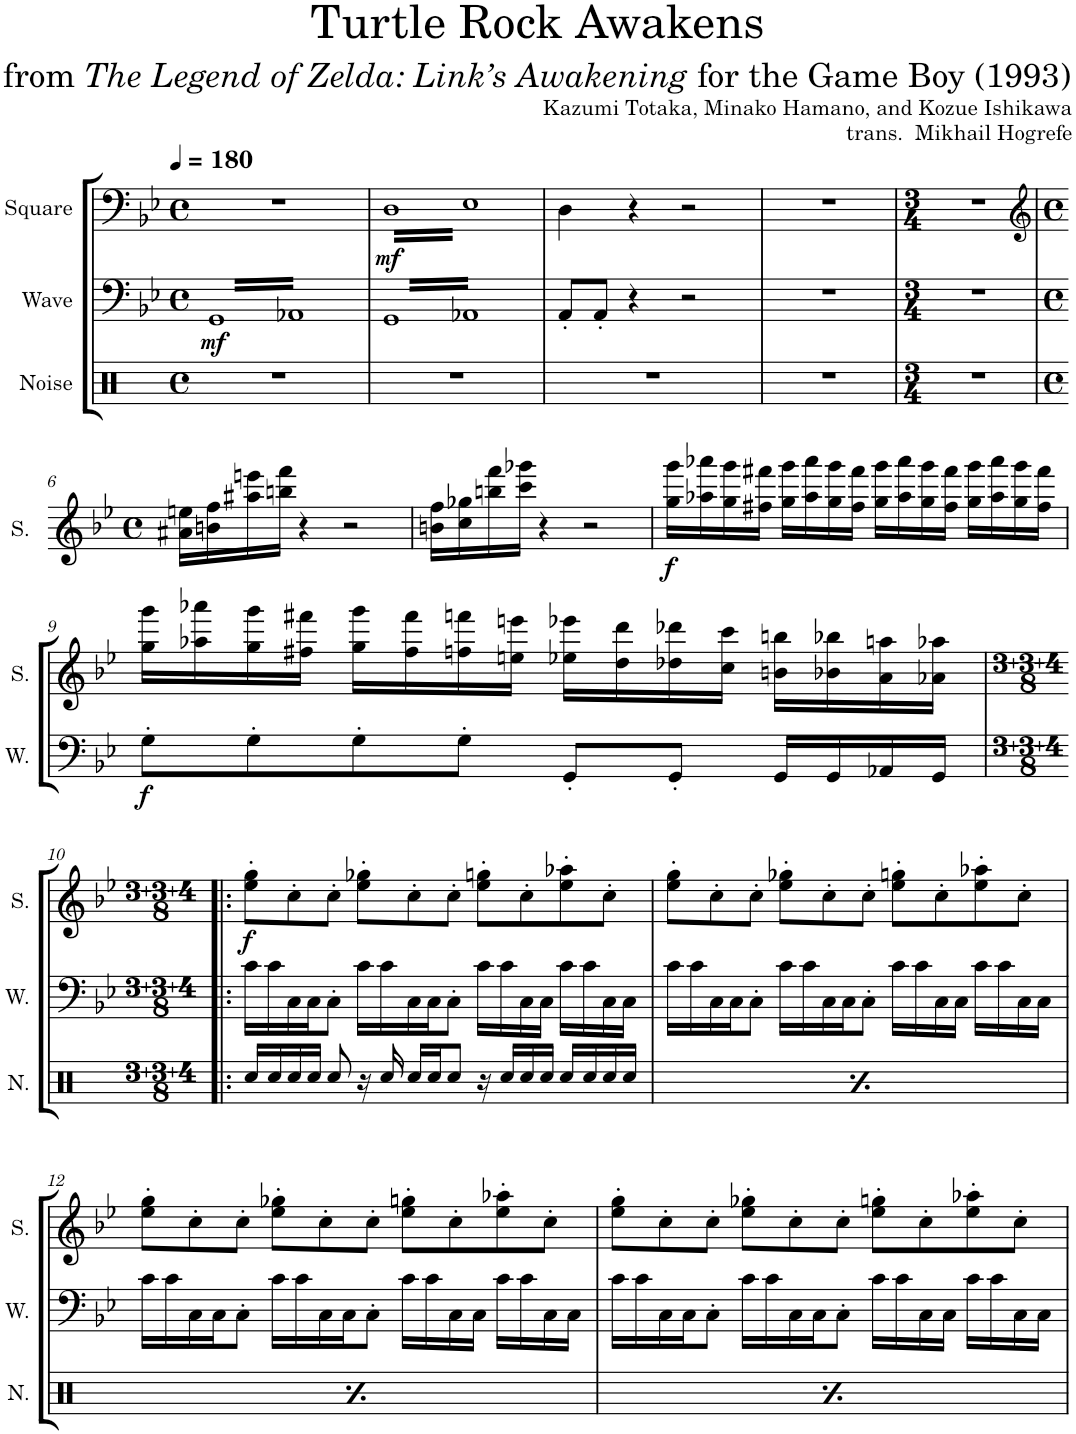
**kern	**kern	**dynam	**kern	**dynam
*part3	*part2	*part2	*part1	*part1
*staff3	*staff2	*staff2	*staff1	*staff1
*I"Noise	*I"Wave	*	*I"Square	*
*I'N.	*I'W.	*	*I'S.	*
*clefX	*clefF4	*	*clefF4	*
*k[]	*k[b-e-]	*	*k[b-e-]	*
*M4/4	*M4/4	*	*M4/4	*
*met(c)	*met(c)	*	*met(c)	*
*MM180	*MM180	*	*MM180	*
=1	=1	=1	=1	=1
!	!	!LO:DY:b	!	!
*	*tremolo	*	*	*
1r	32GGLLL	mf	1r	.
.	32AA-X	.	.	.
.	32GG	.	.	.
.	32AA-X	.	.	.
.	32GG	.	.	.
.	32AA-X	.	.	.
.	32GG	.	.	.
.	32AA-X	.	.	.
.	32GG	.	.	.
.	32AA-X	.	.	.
.	32GG	.	.	.
.	32AA-X	.	.	.
.	32GG	.	.	.
.	32AA-X	.	.	.
.	32GG	.	.	.
.	32AA-X	.	.	.
.	32GG	.	.	.
.	32AA-X	.	.	.
.	32GG	.	.	.
.	32AA-X	.	.	.
.	32GG	.	.	.
.	32AA-X	.	.	.
.	32GG	.	.	.
.	32AA-X	.	.	.
.	32GG	.	.	.
.	32AA-X	.	.	.
.	32GG	.	.	.
.	32AA-X	.	.	.
.	32GG	.	.	.
.	32AA-X	.	.	.
.	32GG	.	.	.
.	32AA-XJJJ	.	.	.
=2	=2	=2	=2	=2
!	!	!	!	!LO:DY:b
*	*	*	*tremolo	*
1r	32GGLLL	.	32DLLL	mf
.	32AA-X	.	32E-	.
.	32GG	.	32D	.
.	32AA-X	.	32E-	.
.	32GG	.	32D	.
.	32AA-X	.	32E-	.
.	32GG	.	32D	.
.	32AA-X	.	32E-	.
.	32GG	.	32D	.
.	32AA-X	.	32E-	.
.	32GG	.	32D	.
.	32AA-X	.	32E-	.
.	32GG	.	32D	.
.	32AA-X	.	32E-	.
.	32GG	.	32D	.
.	32AA-X	.	32E-	.
.	32GG	.	32D	.
.	32AA-X	.	32E-	.
.	32GG	.	32D	.
.	32AA-X	.	32E-	.
.	32GG	.	32D	.
.	32AA-X	.	32E-	.
.	32GG	.	32D	.
.	32AA-X	.	32E-	.
.	32GG	.	32D	.
.	32AA-X	.	32E-	.
.	32GG	.	32D	.
.	32AA-X	.	32E-	.
.	32GG	.	32D	.
.	32AA-X	.	32E-	.
.	32GG	.	32D	.
.	32AA-XJJJ	.	32E-JJJ	.
*	*	*	*Xtremolo	*
*	*Xtremolo	*	*	*
=3	=3	=3	=3	=3
1r	8AA'/L	.	4D\	.
.	.	.	.	.
.	.	.	.	.
.	.	.	.	.
.	8AA'/J	.	.	.
.	.	.	.	.
.	.	.	.	.
.	.	.	.	.
.	4r	.	4r	.
.	.	.	.	.
.	.	.	.	.
.	.	.	.	.
.	.	.	.	.
.	.	.	.	.
.	.	.	.	.
.	.	.	.	.
.	2r	.	2r	.
=4	=4	=4	=4	=4
1r	1r	.	1r	.
=5	=5	=5	=5	=5
*M3/4	*M3/4	*	*M3/4	*
2.r	2.r	.	2.r	.
!!LO:LB:g=z
=6	=6	=6	=6	=6
*	*	*	*clefG2	*
*M4/4	*M4/4	*	*M4/4	*
*met(c)	*met(c)	*	*met(c)	*
1r	1r	.	16a#X\ 16een\LL	.
.	.	.	16bn\ 16ff\	.
.	.	.	16aa#X\ 16eeen\	.
.	.	.	16bbn\ 16fff\JJ	.
.	.	.	4r	.
.	.	.	2r	.
=7	=7	=7	=7	=7
1r	1r	.	16bn\ 16ff\LL	.
.	.	.	16cc\ 16gg-X\	.
.	.	.	16bbn\ 16fff\	.
.	.	.	16ccc\ 16ggg-X\JJ	.
.	.	.	4r	.
.	.	.	2r	.
=8	=8	=8	=8	=8
!	!	!	!	!LO:DY:b
1r	1r	.	16gg\ 16ggg\LL	f
.	.	.	16aa-X\ 16aaa-X\	.
.	.	.	16gg\ 16ggg\	.
.	.	.	16ff#X\ 16fff#X\JJ	.
.	.	.	16gg\ 16ggg\LL	.
.	.	.	16aa-\ 16aaa-\	.
.	.	.	16gg\ 16ggg\	.
.	.	.	16ff#\ 16fff#\JJ	.
.	.	.	16gg\ 16ggg\LL	.
.	.	.	16aa-\ 16aaa-\	.
.	.	.	16gg\ 16ggg\	.
.	.	.	16ff#\ 16fff#\JJ	.
.	.	.	16gg\ 16ggg\LL	.
.	.	.	16aa-\ 16aaa-\	.
.	.	.	16gg\ 16ggg\	.
.	.	.	16ff#\ 16fff#\JJ	.
!!LO:LB:g=z
=9	=9	=9	=9	=9
!	!	!LO:DY:b	!	!
1r	8G'\L	f	16gg\ 16ggg\LL	.
.	.	.	16aa-X\ 16aaa-X\	.
.	8G'\	.	16gg\ 16ggg\	.
.	.	.	16ff#X\ 16fff#X\JJ	.
.	8G'\	.	16gg\ 16ggg\LL	.
.	.	.	16ff#\ 16fff#\	.
.	8G'\J	.	16ffn\ 16fffn\	.
.	.	.	16een\ 16eeen\JJ	.
.	8GG'/L	.	16ee-X\ 16eee-X\LL	.
.	.	.	16dd\ 16ddd\	.
.	8GG'/J	.	16dd-X\ 16ddd-X\	.
.	.	.	16cc\ 16ccc\JJ	.
.	16GG/LL	.	16bn\ 16bbn\LL	.
.	16GG/	.	16b-X\ 16bb-X\	.
.	16AA-X/	.	16a\ 16aan\	.
.	16GG/JJ	.	16a-X\ 16aa-X\JJ	.
!!LO:LB:g=z
=10!|:	=10!|:	=10!|:	=10!|:	=10!|:
*M3/8+3/8+4/8	*M3/8+3/8+4/8	*	*M3/8+3/8+4/8	*
!	!	!	!	!LO:DY:b
16Rcc/LL	16c\LL	.	8ee-\' 8gg\'L	f
16Rcc/	16c\	.	.	.
16Rcc/	16C\	.	8cc'\	.
16Rcc/JJ	16C\J	.	.	.
8Rcc/	8C'\J	.	8cc'\J	.
16r	16c\LL	.	8ee-\' 8gg-X\'L	.
16Rcc/	16c\	.	.	.
16Rcc/LL	16C\	.	8cc'\	.
16Rcc/J	16C\J	.	.	.
8Rcc/J	8C'\J	.	8cc'\J	.
16r	16c\LL	.	8ee-\' 8ggn\'L	.
16Rcc/LL	16c\	.	.	.
16Rcc/	16C\	.	8cc'\	.
16Rcc/JJ	16C\JJ	.	.	.
16Rcc/LL	16c\LL	.	8ee-\' 8aa-X\'	.
16Rcc/	16c\	.	.	.
16Rcc/	16C\	.	8cc'\J	.
16Rcc/JJ	16C\JJ	.	.	.
=11	=11	=11	=11	=11
16Rcc/LL	16c\LL	.	8ee-\' 8gg\'L	.
16Rcc/	16c\	.	.	.
16Rcc/	16C\	.	8cc'\	.
16Rcc/JJ	16C\J	.	.	.
8Rcc/	8C'\J	.	8cc'\J	.
16r	16c\LL	.	8ee-\' 8gg-X\'L	.
16Rcc/	16c\	.	.	.
16Rcc/LL	16C\	.	8cc'\	.
16Rcc/J	16C\J	.	.	.
8Rcc/J	8C'\J	.	8cc'\J	.
16r	16c\LL	.	8ee-\' 8ggn\'L	.
16Rcc/LL	16c\	.	.	.
16Rcc/	16C\	.	8cc'\	.
16Rcc/JJ	16C\JJ	.	.	.
16Rcc/LL	16c\LL	.	8ee-\' 8aa-X\'	.
16Rcc/	16c\	.	.	.
16Rcc/	16C\	.	8cc'\J	.
16Rcc/JJ	16C\JJ	.	.	.
!!LO:LB:g=z
=12	=12	=12	=12	=12
16Rcc/LL	16c\LL	.	8ee-\' 8gg\'L	.
16Rcc/	16c\	.	.	.
16Rcc/	16C\	.	8cc'\	.
16Rcc/JJ	16C\J	.	.	.
8Rcc/	8C'\J	.	8cc'\J	.
16r	16c\LL	.	8ee-\' 8gg-X\'L	.
16Rcc/	16c\	.	.	.
16Rcc/LL	16C\	.	8cc'\	.
16Rcc/J	16C\J	.	.	.
8Rcc/J	8C'\J	.	8cc'\J	.
16r	16c\LL	.	8ee-\' 8ggn\'L	.
16Rcc/LL	16c\	.	.	.
16Rcc/	16C\	.	8cc'\	.
16Rcc/JJ	16C\JJ	.	.	.
16Rcc/LL	16c\LL	.	8ee-\' 8aa-X\'	.
16Rcc/	16c\	.	.	.
16Rcc/	16C\	.	8cc'\J	.
16Rcc/JJ	16C\JJ	.	.	.
=13	=13	=13	=13	=13
16Rcc/LL	16c\LL	.	8ee-\' 8gg\'L	.
16Rcc/	16c\	.	.	.
16Rcc/	16C\	.	8cc'\	.
16Rcc/JJ	16C\J	.	.	.
8Rcc/	8C'\J	.	8cc'\J	.
16r	16c\LL	.	8ee-\' 8gg-X\'L	.
16Rcc/	16c\	.	.	.
16Rcc/LL	16C\	.	8cc'\	.
16Rcc/J	16C\J	.	.	.
8Rcc/J	8C'\J	.	8cc'\J	.
16r	16c\LL	.	8ee-\' 8ggn\'L	.
16Rcc/LL	16c\	.	.	.
16Rcc/	16C\	.	8cc'\	.
16Rcc/JJ	16C\JJ	.	.	.
16Rcc/LL	16c\LL	.	8ee-\' 8aa-X\'	.
16Rcc/	16c\	.	.	.
16Rcc/	16C\	.	8cc'\J	.
16Rcc/JJ	16C\JJ	.	.	.
=	=	=	=	=
*-	*-	*-	*-	*-
